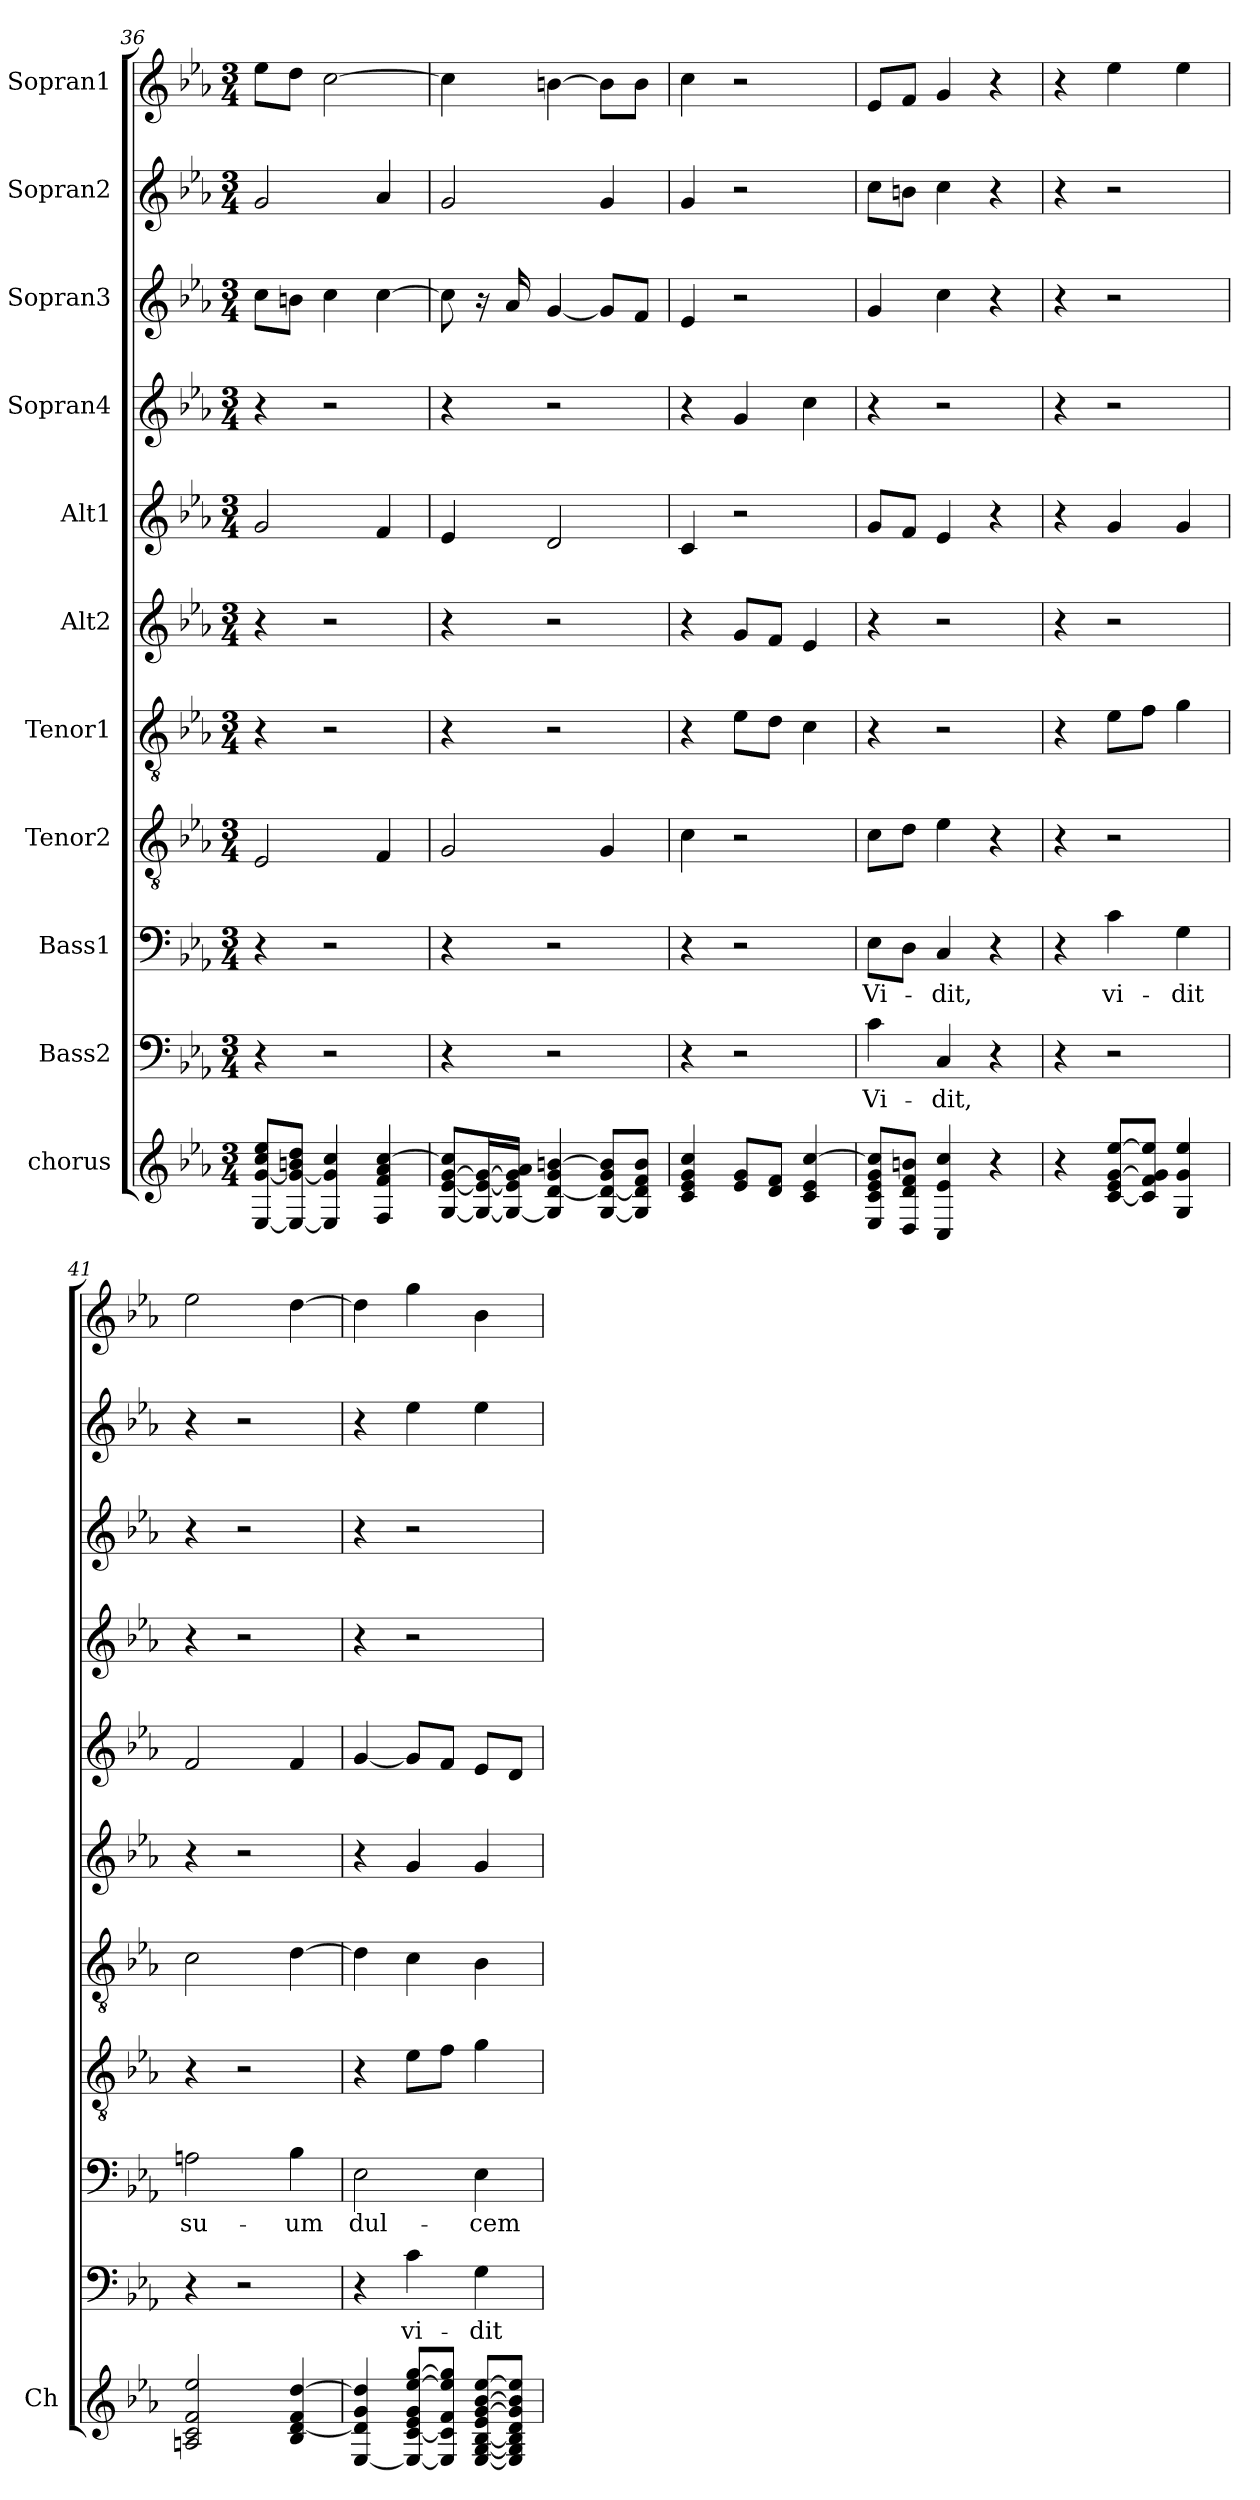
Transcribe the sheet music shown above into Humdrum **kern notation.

**kern	**kern	**text	**kern	**text	**kern	**kern	**kern	**kern	**kern	**kern	**kern	**kern
*part11	*part10	*part10	*part9	*part9	*part8	*part7	*part6	*part5	*part4	*part3	*part2	*part1
*staff11	*staff10	*staff10	*staff9	*staff9	*staff8	*staff7	*staff6	*staff5	*staff4	*staff3	*staff2	*staff1
*I"chorus	*I"Bass2	*	*I"Bass1	*	*I"Tenor2	*I"Tenor1	*I"Alt2	*I"Alt1	*I"Sopran4	*I"Sopran3	*I"Sopran2	*I"Sopran1
*I'Ch	*	*	*	*	*	*	*	*	*	*	*	*
*clefG2	*clefF4	*	*clefF4	*	*clefGv2	*clefGv2	*clefG2	*clefG2	*clefG2	*clefG2	*clefG2	*clefG2
*k[b-e-a-]	*k[b-e-a-]	*	*k[b-e-a-]	*	*k[b-e-a-]	*k[b-e-a-]	*k[b-e-a-]	*k[b-e-a-]	*k[b-e-a-]	*k[b-e-a-]	*k[b-e-a-]	*k[b-e-a-]
*E-:	*E-:	*	*E-:	*	*E-:	*E-:	*E-:	*E-:	*E-:	*E-:	*E-:	*E-:
*M3/4	*M3/4	*	*M3/4	*	*M3/4	*M3/4	*M3/4	*M3/4	*M3/4	*M3/4	*M3/4	*M3/4
=36	=36	=36	=36	=36	=36	=36	=36	=36	=36	=36	=36	=36
[8E-/ [8g/ 8cc/ 8ee-/L	4r	.	4r	.	2E-/	4r	4r	2g/	4r	8cc\L	2g/	8ee-\L
8E-/_ 8g/_ 8bn/ 8dd/J	.	.	.	.	.	.	.	.	.	8bn\J	.	8dd\J
4E-/] 4g/] 4cc/	2r	.	2r	.	.	2r	2r	.	2r	4cc\	.	[2cc\
4F/ 4f/ 4a-/ [4cc/	.	.	.	.	4F/	.	.	4f/	.	[4cc\	4a-/	.
!!LO:PB:g=z
=37	=37	=37	=37	=37	=37	=37	=37	=37	=37	=37	=37	=37
[8G/ [8e-/ [8g/ 8cc/]L	4r	.	4r	.	2G/	4r	4r	4e-/	4r	8cc\]	2g/	4cc\]
16G/_ 16e-/_ 16g/_L	.	.	.	.	.	.	.	.	.	16r	.	.
16G/_ 16e-/] 16g/] 16a-/JJ	.	.	.	.	.	.	.	.	.	16a-/	.	.
4G/] [4d/ 4g/ [4bn/	2r	.	2r	.	.	2r	2r	2d/	2r	[4g/	.	[4bn\
[8G/ 8d/_ 8g/ 8b/]L	.	.	.	.	4G/	.	.	.	.	8g/L]	4g/	8b\L]
8G/] 8d/] 8f/ 8b/J	.	.	.	.	.	.	.	.	.	8f/J	.	8b\J
=38	=38	=38	=38	=38	=38	=38	=38	=38	=38	=38	=38	=38
4c/ 4e-/ 4g/ 4cc/	4r	.	4r	.	4c\	4r	4r	4c/	4r	4e-/	4g/	4cc\
8e-/ 8g/L	2r	.	2r	.	2r	8e-\L	8g/L	2r	4g/	2r	2r	2r
8d/ 8f/J	.	.	.	.	.	8d\J	8f/J	.	.	.	.	.
4c/ 4e-/ [4cc/	.	.	.	.	.	4c\	4e-/	.	4cc\	.	.	.
=39	=39	=39	=39	=39	=39	=39	=39	=39	=39	=39	=39	=39
8E-/ 8c/ 8e-/ 8g/ 8cc/]L	4c\	Vi-	8E-\L	Vi-	8c\L	4r	4r	8g/L	4r	4g/	8cc\L	8e-/L
8D/ 8d/ 8f/ 8bn/J	.	.	8D\J	.	8d\J	.	.	8f/J	.	.	8bn\J	8f/J
4C/ 4e-/ 4cc/	4C/	-dit,	4C/	-dit,	4e-\	2r	2r	4e-/	2r	4cc\	4cc\	4g/
4r	4r	.	4r	.	4r	.	.	4r	.	4r	4r	4r
=40	=40	=40	=40	=40	=40	=40	=40	=40	=40	=40	=40	=40
4r	4r	.	4r	.	4r	4r	4r	4r	4r	4r	4r	4r
[8c/ 8e-/ [8g/ [8ee-/L	2r	.	4c\	vi-	2r	8e-\L	2r	4g/	2r	2r	2r	4ee-\
8c/] 8f/ 8g/] 8ee-/]J	.	.	.	.	.	8f\J	.	.	.	.	.	.
4G/ 4g/ 4ee-/	.	.	4G\	-dit	.	4g\	.	4g/	.	.	.	4ee-\
=41	=41	=41	=41	=41	=41	=41	=41	=41	=41	=41	=41	=41
2An/ 2c/ 2f/ 2ee-/	4r	.	2An\	su-	4r	2c\	4r	2f/	4r	4r	4r	2ee-\
.	2r	.	.	.	2r	.	2r	.	2r	2r	2r	.
4B-/ [4d/ 4f/ [4dd/	.	.	4B-\	-um	.	[4d\	.	4f/	.	.	.	[4dd\
=42	=42	=42	=42	=42	=42	=42	=42	=42	=42	=42	=42	=42
[4E-/ 4d/] 4g/ 4dd/]	4r	.	2E-\	dul-	4r	4d\]	4r	[4g/	4r	4r	4r	4dd\]
8E-/_ [8c/ 8e-/ 8g/ [8ee-/ [8gg/L	4c\	vi-	.	.	8e-\L	4c\	4g/	8g/L]	2r	2r	4ee-\	4gg\
8E-/] 8c/] 8f/ 8ee-/] 8gg/]J	.	.	.	.	8f\J	.	.	8f/J	.	.	.	.
[8E-/ [8G/ [8B-/ 8e-/ [8g/ [8b-/ [8ee-/L	4G\	-dit	4E-\	-cem	4g\	4B-\	4g/	8e-/L	.	.	4ee-\	4b-\
8E-/] 8G/] 8B-/] 8d/ 8g/] 8b-/] 8ee-/]J	.	.	.	.	.	.	.	8d/J	.	.	.	.
=	=	=	=	=	=	=	=	=	=	=	=	=
*-	*-	*-	*-	*-	*-	*-	*-	*-	*-	*-	*-	*-
